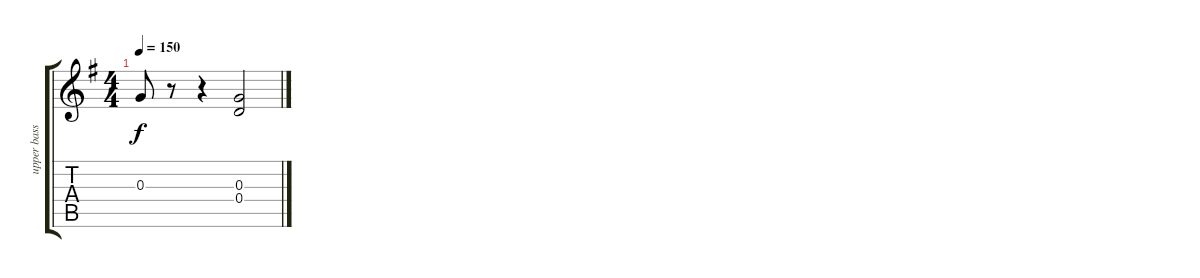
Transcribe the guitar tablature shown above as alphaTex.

\track ("upper bass" "upper bass") {instrument acousticguitarnylon}
\staff {score tabs}
\tuning (E4 B3 G3 D3 A2 E2) {hide}
\ts (4 4)
\tempo 150
\clef g2
\ks g
0.3.8{dy f} r.8 r.4 (0.3 0.4).2
